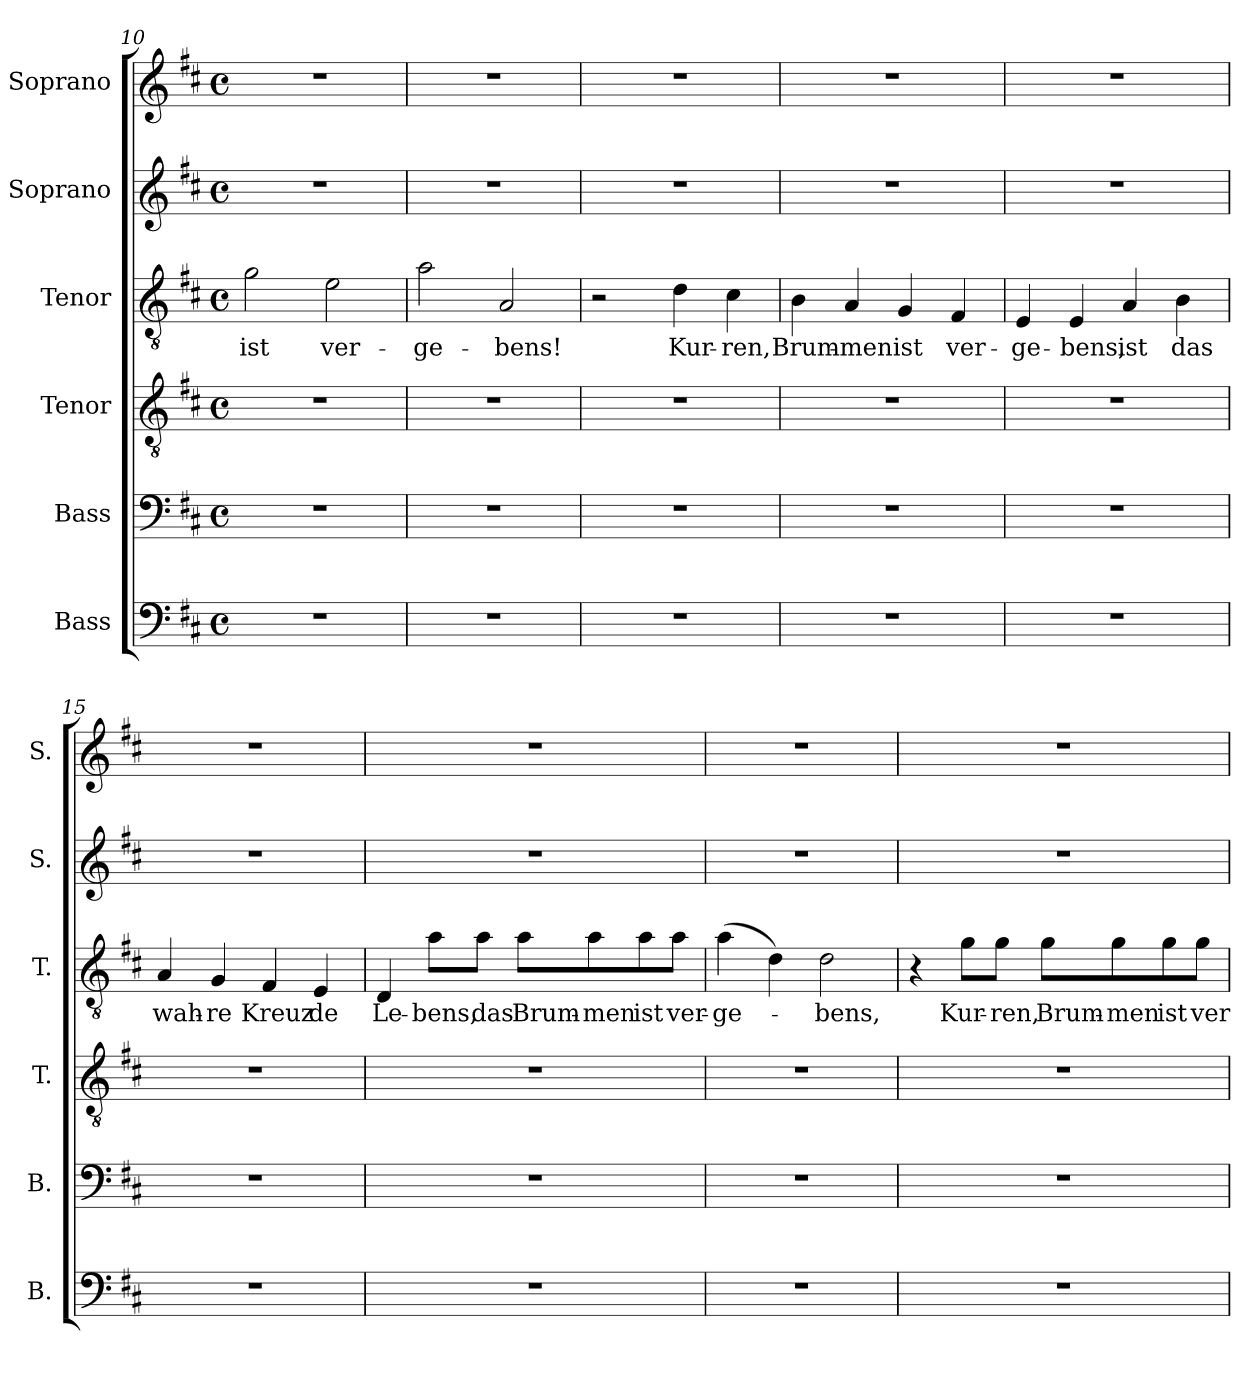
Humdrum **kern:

**kern	**kern	**kern	**kern	**text	**kern	**kern
*part6	*part5	*part4	*part3	*part3	*part2	*part1
*staff6	*staff5	*staff4	*staff3	*staff3	*staff2	*staff1
*I"Bass	*I"Bass	*I"Tenor	*I"Tenor	*	*I"Soprano	*I"Soprano
*I'B.	*I'B.	*I'T.	*I'T.	*	*I'S.	*I'S.
*clefF4	*clefF4	*clefGv2	*clefGv2	*	*clefG2	*clefG2
*k[f#c#]	*k[f#c#]	*k[f#c#]	*k[f#c#]	*	*k[f#c#]	*k[f#c#]
*M4/4	*M4/4	*M4/4	*M4/4	*	*M4/4	*M4/4
*met(c)	*met(c)	*met(c)	*met(c)	*	*met(c)	*met(c)
=10	=10	=10	=10	=10	=10	=10
!	!	!	!	!LO:LY:b	!	!
1r	1r	1r	2g\	ist	1r	1r
!	!	!	!	!LO:LY:b	!	!
.	.	.	2e\	ver-	.	.
!!LO:LB:g=z
=11	=11	=11	=11	=11	=11	=11
!	!	!	!	!LO:LY:b	!	!
1r	1r	1r	2a\	-ge-	1r	1r
!	!	!	!	!LO:LY:b	!	!
.	.	.	2A/	-bens!	.	.
=12	=12	=12	=12	=12	=12	=12
1r	1r	1r	2r	.	1r	1r
!	!	!	!	!LO:LY:b	!	!
.	.	.	4d\	Kur-	.	.
!	!	!	!	!LO:LY:b	!	!
.	.	.	4c#\	-ren,	.	.
=13	=13	=13	=13	=13	=13	=13
!	!	!	!	!LO:LY:b	!	!
1r	1r	1r	4B\	Brum-	1r	1r
!	!	!	!	!LO:LY:b	!	!
.	.	.	4A/	-men	.	.
!	!	!	!	!LO:LY:b	!	!
.	.	.	4G/	ist	.	.
!	!	!	!	!LO:LY:b	!	!
.	.	.	4F#/	ver-	.	.
=14	=14	=14	=14	=14	=14	=14
!	!	!	!	!LO:LY:b	!	!
1r	1r	1r	4E/	-ge-	1r	1r
!	!	!	!	!LO:LY:b	!	!
.	.	.	4E/	-bens,	.	.
!	!	!	!	!LO:LY:b	!	!
.	.	.	4A/	ist	.	.
!	!	!	!	!LO:LY:b	!	!
.	.	.	4B\	das	.	.
=15	=15	=15	=15	=15	=15	=15
!	!	!	!	!LO:LY:b	!	!
1r	1r	1r	4A/	wah-	1r	1r
!	!	!	!	!LO:LY:b	!	!
.	.	.	4G/	-re	.	.
!	!	!	!	!LO:LY:b	!	!
.	.	.	4F#/	Kreuz	.	.
!	!	!	!	!LO:LY:b	!	!
.	.	.	4E/	de	.	.
!!LO:PB:g=z
=16	=16	=16	=16	=16	=16	=16
!	!	!	!	!LO:LY:b	!	!
1r	1r	1r	4D/	Le-	1r	1r
!	!	!	!	!LO:LY:b	!	!
.	.	.	8a\L	-bens,	.	.
!	!	!	!	!LO:LY:b	!	!
.	.	.	8a\J	das	.	.
!	!	!	!	!LO:LY:b	!	!
.	.	.	8a\L	Brum-	.	.
!	!	!	!	!LO:LY:b	!	!
.	.	.	8a\	-men	.	.
!	!	!	!	!LO:LY:b	!	!
.	.	.	8a\	ist	.	.
!	!	!	!	!LO:LY:b	!	!
.	.	.	8a\J	ver-	.	.
=17	=17	=17	=17	=17	=17	=17
!	!	!	!	!LO:LY:b	!	!
1r	1r	1r	(>4a\	-ge-	1r	1r
.	.	.	4d\)	.	.	.
!	!	!	!	!LO:LY:b	!	!
.	.	.	2d\	-bens,	.	.
=18	=18	=18	=18	=18	=18	=18
1r	1r	1r	4r	.	1r	1r
!	!	!	!	!LO:LY:b	!	!
.	.	.	8g\L	Kur-	.	.
!	!	!	!	!LO:LY:b	!	!
.	.	.	8g\J	-ren,	.	.
!	!	!	!	!LO:LY:b	!	!
.	.	.	8g\L	Brum-	.	.
!	!	!	!	!LO:LY:b	!	!
.	.	.	8g\	-men	.	.
!	!	!	!	!LO:LY:b	!	!
.	.	.	8g\	ist	.	.
!	!	!	!	!LO:LY:b	!	!
.	.	.	8g\J	ver-	.	.
=	=	=	=	=	=	=
*-	*-	*-	*-	*-	*-	*-
